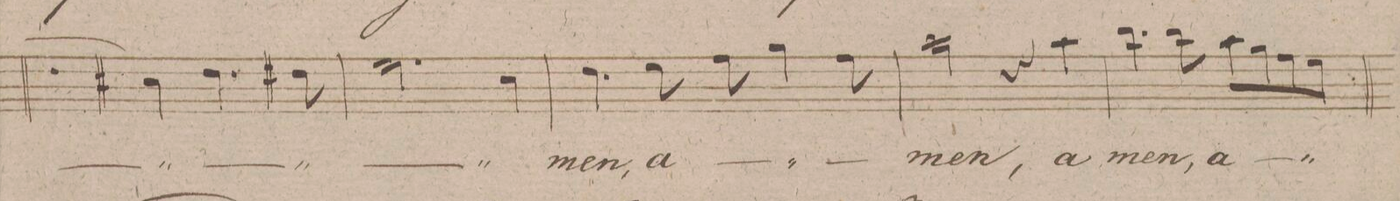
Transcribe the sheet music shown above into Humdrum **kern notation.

**kern	**text	**text	**dynam
*I"Alto.	*	*	*
*clefC3	*	*	*
*k[f#c#g#d#]	*	*	*
*met(c)	*	*	*
*M4/4	*	*	*
4d#X)\	.	.	.
4.e\	.	.	.
8e#X\	.	.	.
=211	=211	=211	=211
2.f#\	.	.	.
4d#\	.	.	.
=212	=212	=212	=212
4.e\	.	.	.
8f#\	.	.	.
8g#\	.	.	.
4a\	.	.	.
8g#\	.	.	.
=213	=213	=213	=213
2b\	-men,	.	.
4r	.	.	.
4b\	a-	.	.
=214	=214	=214	=214
4.cc#\	-men,	.	.
8cc#\	a-	.	.
8b\L	.	.	.
8a\	.	.	.
8g#\	.	.	.
8f#\J	.	.	.
=215	=215	=215	=215
*-	*-	*-	*-
